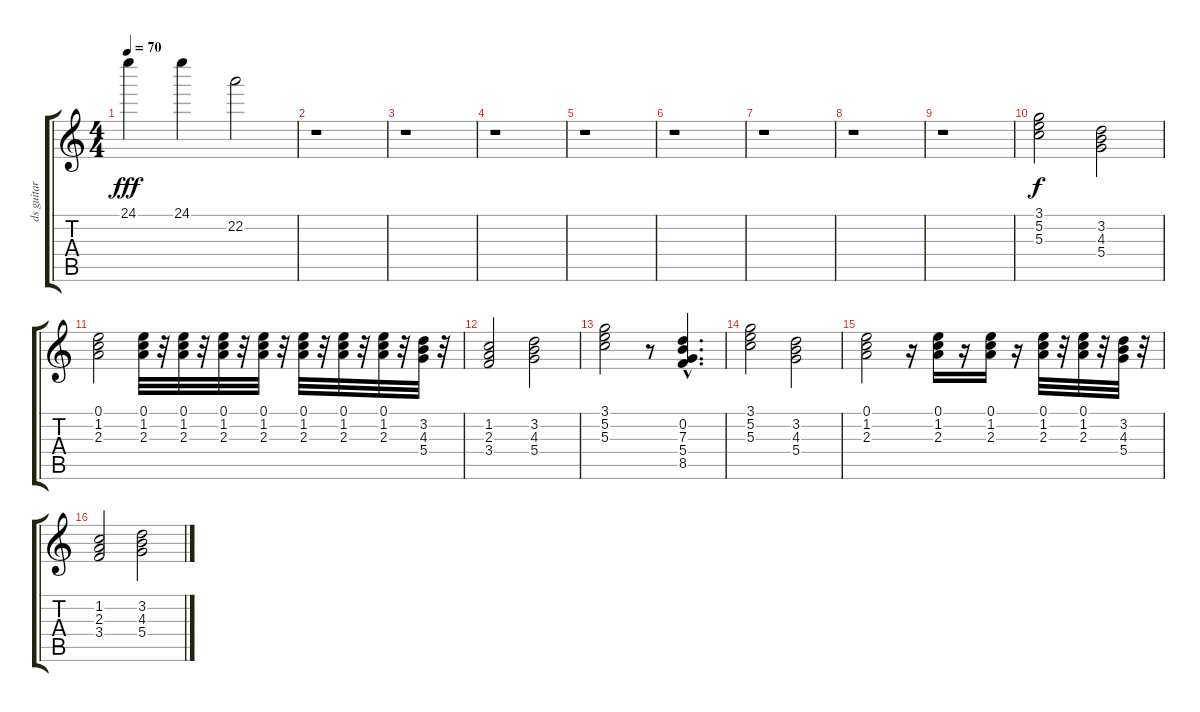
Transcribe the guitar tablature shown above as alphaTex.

\track ("ds guitar" "ds guitar") {instrument overdrivenguitar}
\staff {score tabs}
\tuning (E4 B3 G3 D3 A2 E2) {hide}
\ts (4 4)
\tempo 70
\clef g2
\ks c
24.1.4{dy fff} 24.1.4 22.2.2 |
r.1 |
r.1 |
r.1 |
r.1 |
r.1 |
r.1 |
r.1 |
r.1 |
(3.1 5.2 5.3).2{dy f volume 10 balance 8 instrument distortionguitar} (3.2 4.3 5.4).2 |
(0.1 1.2 2.3).2 (0.1 1.2 2.3).32 r.32 (0.1 1.2 2.3).32 r.32 (0.1 1.2 2.3).32 r.32 (0.1 1.2 2.3).32 r.32 (0.1 1.2 2.3).32 r.32 (0.1 1.2 2.3).32 r.32 (0.1 1.2 2.3).32 r.32 (3.2 4.3 5.4).32 r.32 |
(1.2 2.3 3.4).2 (3.2 4.3 5.4).2 |
(3.1 5.2 5.3).2 r.8 (0.2{hac} 7.3{hac} 5.4{hac} 8.5{hac}).4{d} |
(3.1 5.2 5.3).2 (3.2 4.3 5.4).2 |
(0.1 1.2 2.3).2 r.16 (0.1 1.2 2.3).16 r.16 (0.1 1.2 2.3).16 r.16 (0.1 1.2 2.3).32 r.32 (0.1 1.2 2.3).32 r.32 (3.2 4.3 5.4).32 r.32 |
(1.2 2.3 3.4).2 (3.2 4.3 5.4).2
